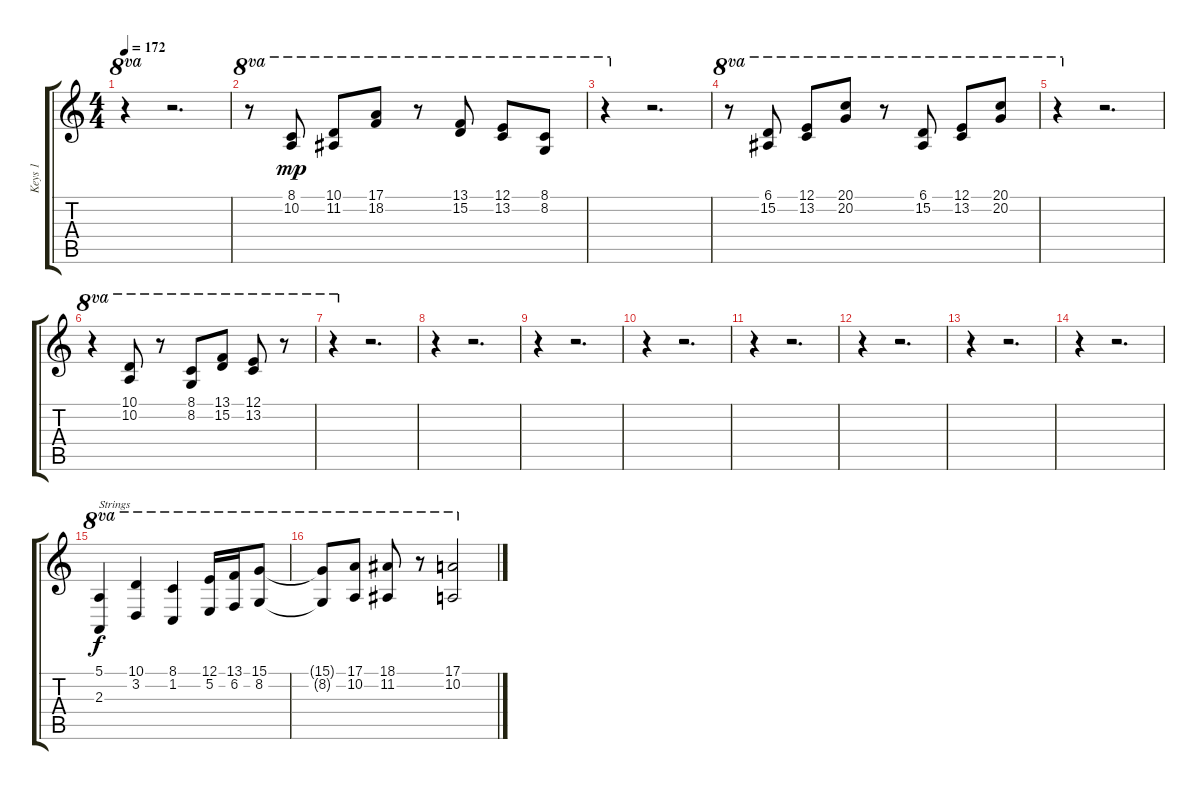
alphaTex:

\track ("Keys 1" "Keys 1") {instrument stringensemble1}
\staff {score tabs}
\tuning (E4 B3 G3 D3 A2 E2) {hide}
\ts (4 4)
\tempo 172
\clef g2
\ks c
r.4{ot 8va dy mp} r.2{d} |
r.8{ot 8va} (8.1 10.2).8{ot 8va} (10.1 11.2).8{ot 8va} (17.1 18.2).8{ot 8va} r.8{ot 8va} (13.1 15.2).8{ot 8va} (12.1 13.2).8{ot 8va} (8.1 8.2).8{ot 8va} |
r.4{ot 8va} r.2{d} |
r.8{ot 8va} (6.1 15.2).8{ot 8va} (12.1 13.2).8{ot 8va} (20.1 20.2).8{ot 8va} r.8{ot 8va} (6.1 15.2).8{ot 8va} (12.1 13.2).8{ot 8va} (20.1 20.2).8{ot 8va} |
r.4{ot 8va} r.2{d} |
r.4{ot 8va} (10.1 10.2).8{ot 8va} r.8{ot 8va} (8.1 8.2).8{ot 8va} (13.1 15.2).8{ot 8va} (12.1 13.2).8{ot 8va} r.8{ot 8va} |
r.4{ot 8va} r.2{d} |
r.4 r.2{d} |
r.4 r.2{d} |
r.4 r.2{d} |
r.4 r.2{d} |
r.4 r.2{d} |
r.4 r.2{d} |
r.4 r.2{d} |
(5.1 2.3).4{ot 8va txt "Strings" dy f} (10.1 3.2).4{ot 8va} (8.1 1.2).4{ot 8va} (12.1 5.2).16{ot 8va} (13.1 6.2).16{ot 8va} (15.1 8.2).8{ot 8va} |
(15.1{t} 8.2{t}).8{ot 8va} (17.1 10.2).8{ot 8va} (18.1 11.2).8{ot 8va} r.8{ot 8va} (17.1 10.2).2{ot 8va}
